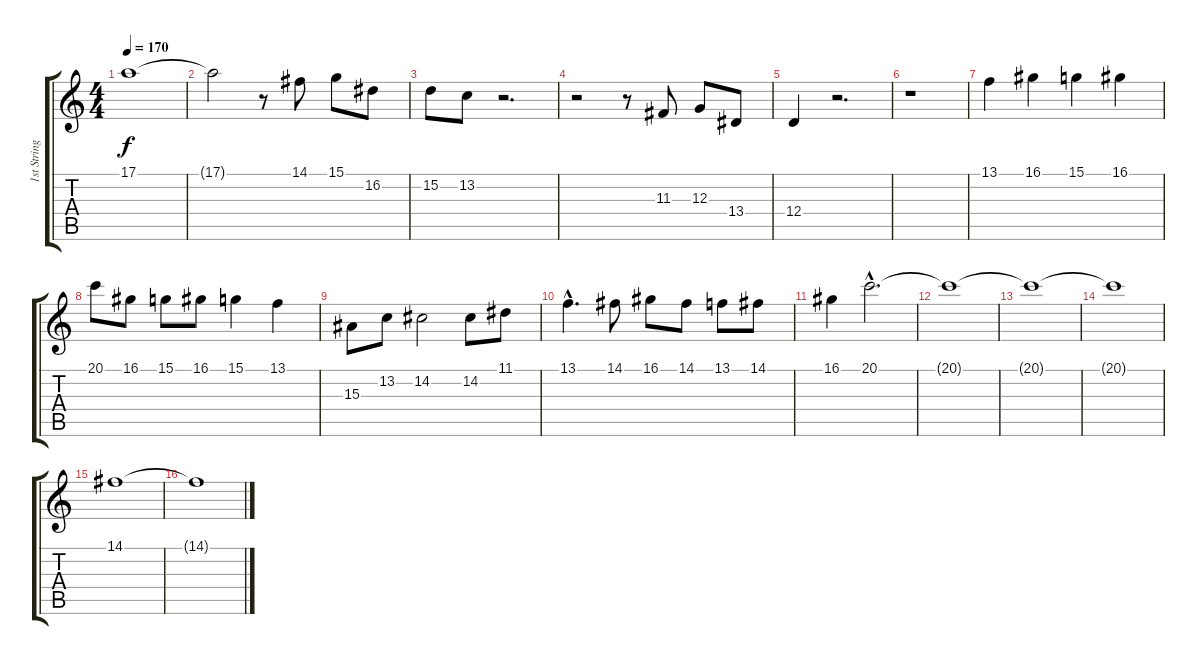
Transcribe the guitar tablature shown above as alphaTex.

\track ("1st Strings" "1st String") {instrument stringensemble1}
\staff {score tabs}
\tuning (E4 B3 G3 D3 A2 E2) {hide}
\ts (4 4)
\tempo 170
\clef g2
\ks c
17.1{t}.1{dy f} |
17.1{t}.2 r.8 14.1.8 15.1.8 16.2.8 |
15.2.8 13.2.8 r.2{d} |
r.2 r.8 11.3.8 12.3.8 13.4.8 |
12.4.4 r.2{d} |
r.1 |
13.1.4 16.1.4 15.1.4 16.1.4 |
20.1.8 16.1.8 15.1.8 16.1.8 15.1.4 13.1.4 |
15.3.8 13.2.8 14.2.2 14.2.8 11.1.8 |
13.1{hac}.4{d} 14.1.8 16.1.8 14.1.8 13.1.8 14.1.8 |
16.1.4 20.1{hac}.2{d} |
20.1{t}.1 |
20.1{t}.1 |
20.1{t}.1 |
14.1.1 |
14.1{t}.1
